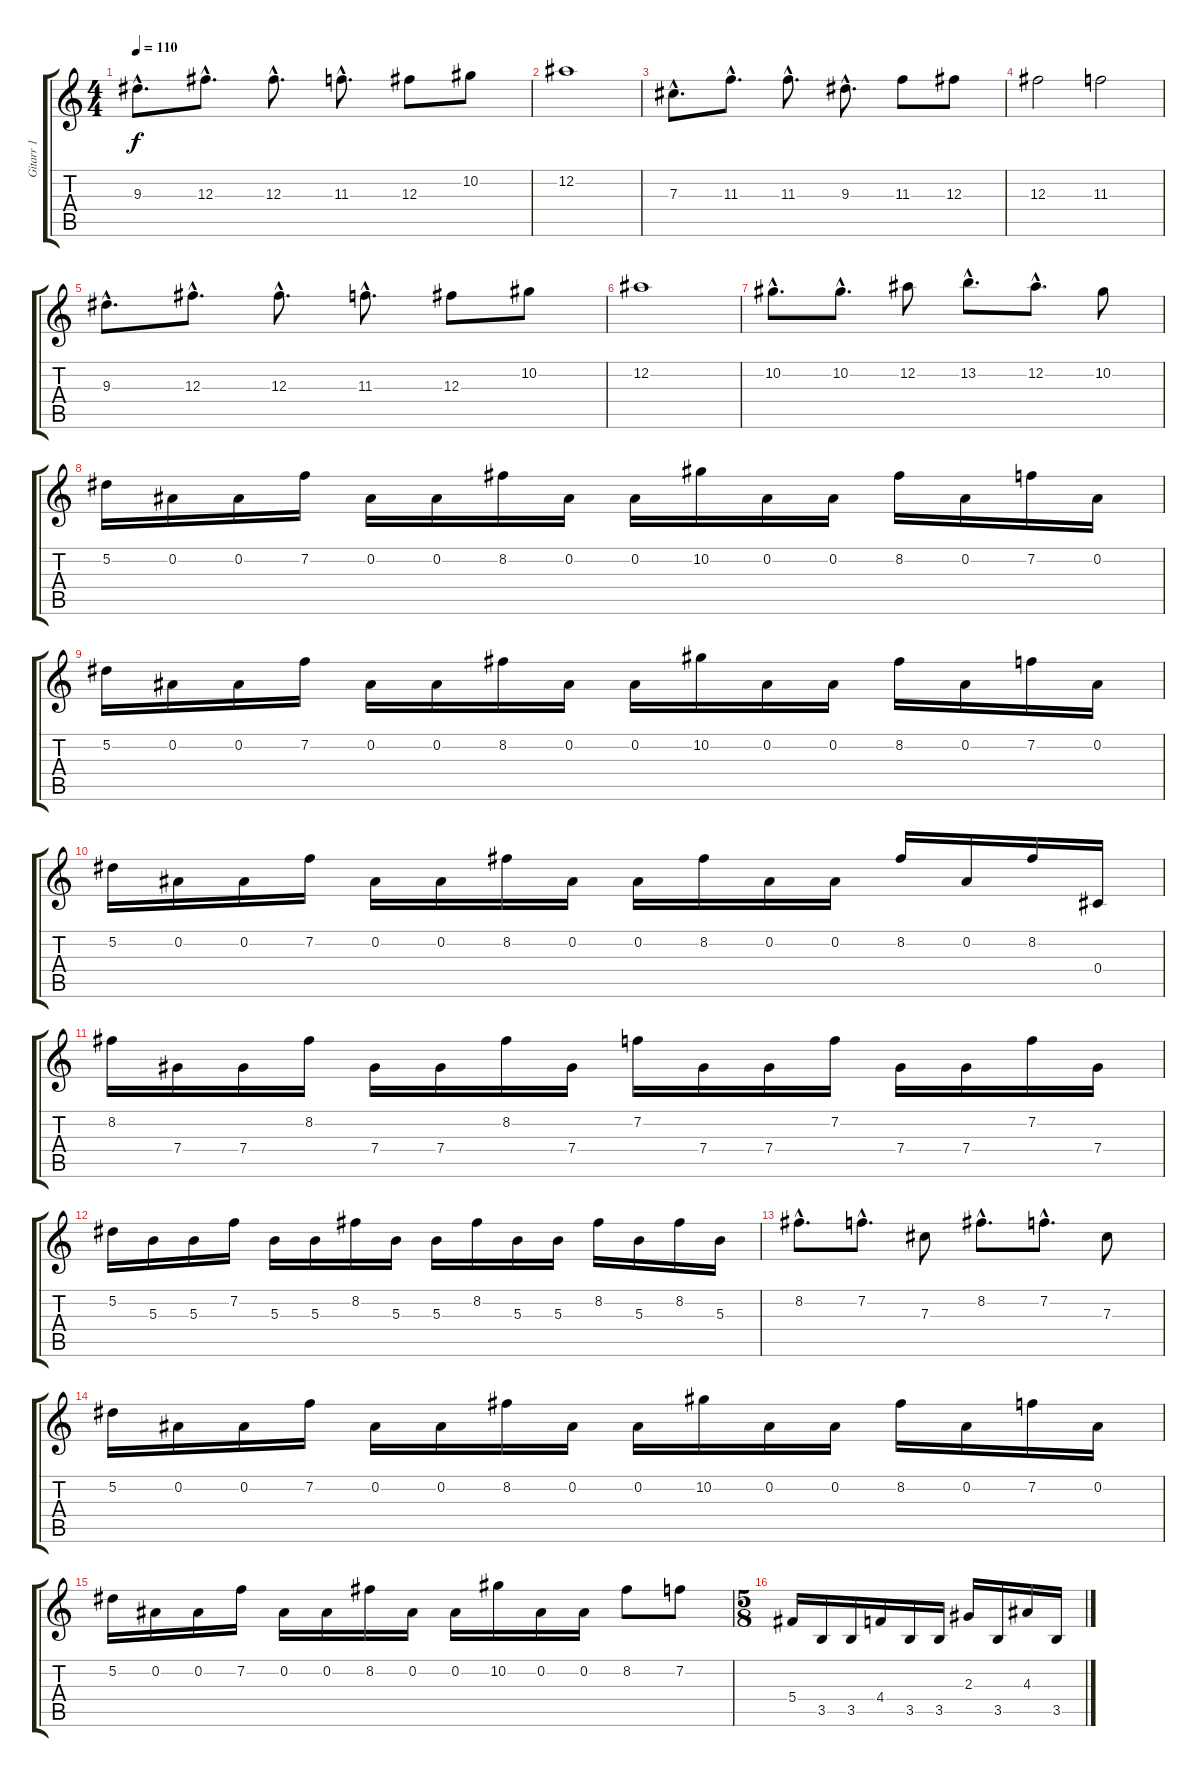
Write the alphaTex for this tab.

\track ("Gitarr 1" "Gitarr 1") {instrument distortionguitar}
\staff {score tabs}
\tuning (Eb4 Bb3 Gb3 Db3 Ab2 Eb2) {hide}
\ts (4 4)
\tempo 110
\clef g2
\ks c
9.3{hac}.8{d dy f instrument distortionguitar} 12.3{hac}.8{d} 12.3{hac}.8{d} 11.3{hac}.8{d} 12.3.8 10.2.8 |
12.2.1 |
7.3{hac}.8{d} 11.3{hac}.8{d} 11.3{hac}.8{d} 9.3{hac}.8{d} 11.3.8 12.3.8 |
12.3.2 11.3.2 |
9.3{hac}.8{d} 12.3{hac}.8{d} 12.3{hac}.8{d} 11.3{hac}.8{d} 12.3.8 10.2.8 |
12.2.1 |
10.2{hac}.8{d} 10.2{hac}.8{d} 12.2.8 13.2{hac}.8{d} 12.2{hac}.8{d} 10.2.8 |
5.2.16 0.2.16 0.2.16 7.2.16 0.2.16 0.2.16 8.2.16 0.2.16 0.2.16 10.2.16 0.2.16 0.2.16 8.2.16 0.2.16 7.2.16 0.2.16 |
5.2.16 0.2.16 0.2.16 7.2.16 0.2.16 0.2.16 8.2.16 0.2.16 0.2.16 10.2.16 0.2.16 0.2.16 8.2.16 0.2.16 7.2.16 0.2.16 |
5.2.16 0.2.16 0.2.16 7.2.16 0.2.16 0.2.16 8.2.16 0.2.16 0.2.16 8.2.16 0.2.16 0.2.16 8.2.16 0.2.16 8.2.16 0.4.16 |
8.2.16 7.4.16 7.4.16 8.2.16 7.4.16 7.4.16 8.2.16 7.4.16 7.2.16 7.4.16 7.4.16 7.2.16 7.4.16 7.4.16 7.2.16 7.4.16 |
5.2.16 5.3.16 5.3.16 7.2.16 5.3.16 5.3.16 8.2.16 5.3.16 5.3.16 8.2.16 5.3.16 5.3.16 8.2.16 5.3.16 8.2.16 5.3.16 |
8.2{hac}.8{d} 7.2{hac}.8{d} 7.3.8 8.2{hac}.8{d} 7.2{hac}.8{d} 7.3.8 |
5.2.16 0.2.16 0.2.16 7.2.16 0.2.16 0.2.16 8.2.16 0.2.16 0.2.16 10.2.16 0.2.16 0.2.16 8.2.16 0.2.16 7.2.16 0.2.16 |
5.2.16 0.2.16 0.2.16 7.2.16 0.2.16 0.2.16 8.2.16 0.2.16 0.2.16 10.2.16 0.2.16 0.2.16 8.2.8 7.2.8 |
\ts (5 8)
5.4.16 3.5.16 3.5.16 4.4.16 3.5.16 3.5.16 2.3.16 3.5.16 4.3.16 3.5.16
